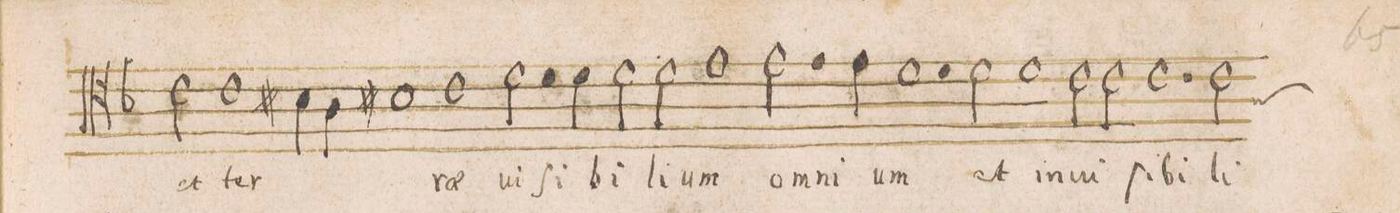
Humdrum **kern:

**kern	**text
*I"ALTVS	*
*clefC4	*
*k[b-]	*
*met(C|)	*
*M2/1	*
2c\	et
1c\	ter-
=7-	=7-
4Bn\	.
4A\	.
1Bn	.
=8-	=8-
1c	-rae
2.d\	ui-
4d\	-ſi-
=9-	=9-
2d\	-bi-
2d\	-li-
1e	-um
=10-	=10-
2.e\	o-
4e\	-mni-
1.d	-um
=11-	=11-
2d\	et
1d	in-
=12-	=12-
2c\	-ui-
2c\	-ſi-
1.c	-bi-
=13-	=13-
*custos:A	*
2c\	-li-
*-	*-
